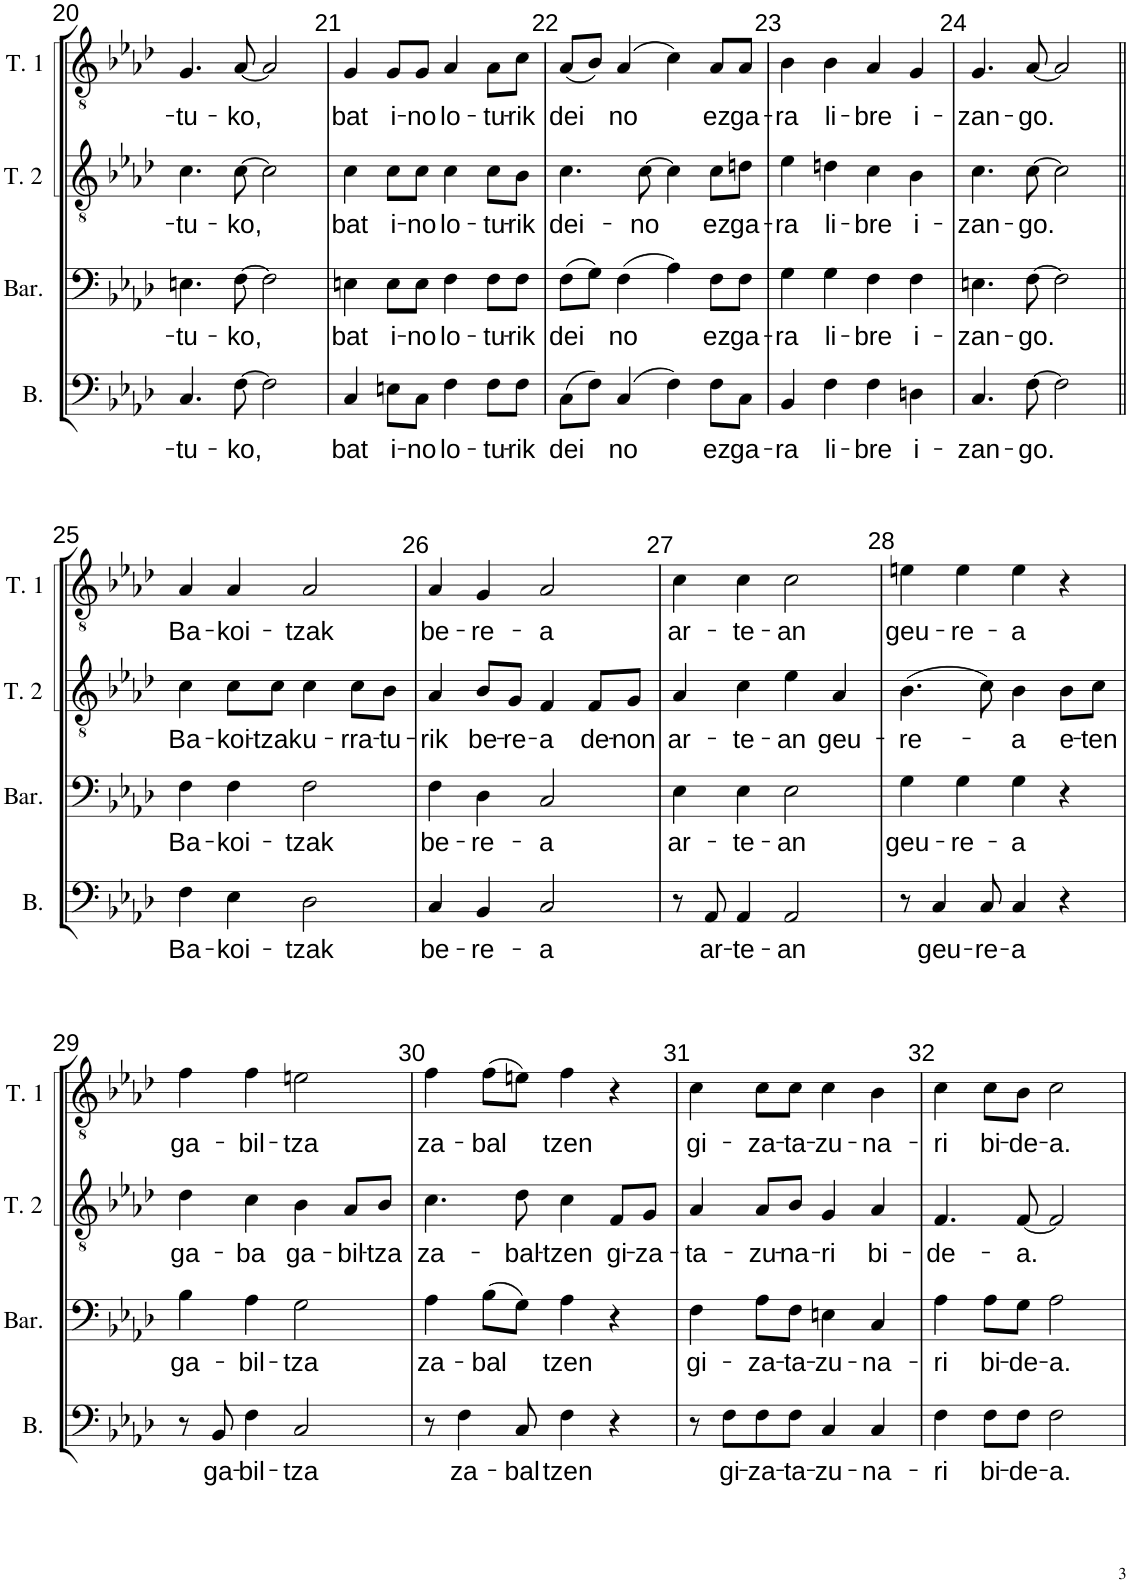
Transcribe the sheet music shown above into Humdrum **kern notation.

**kern	**text	**kern	**text	**kern	**text	**kern	**text
*part4	*part4	*part3	*part3	*part2	*part2	*part1	*part1
*staff4	*staff4	*staff3	*staff3	*staff2	*staff2	*staff1	*staff1
*I"Basse	*	*I"Baryton	*	*I"Ténor 2	*	*I"Ténor 1	*
*I'B.	*	*I'Bar.	*	*I'T. 2	*	*I'T. 1	*
!!LO:PB:g=z
*clefF4	*	*clefF4	*	*clefGv2	*	*clefGv2	*
*k[b-e-a-d-]	*	*k[b-e-a-d-]	*	*k[b-e-a-d-]	*	*k[b-e-a-d-]	*
*M4/4	*	*M4/4	*	*M4/4	*	*M4/4	*
=20	=20	=20	=20	=20	=20	=20	=20
!	!LO:LY:b	!	!LO:LY:b	!	!LO:LY:b	!	!LO:LY:b
4.C/	-tu-	4.En\	-tu-	4.c\	-tu-	4.G/	-tu-
!	!LO:LY:b	!	!LO:LY:b	!	!LO:LY:b	!	!LO:LY:b
[8F\	-ko,	[8F\	-ko,	[8c\	-ko,	[8A-/	-ko,
2F\]	.	2F\]	.	2c\]	.	2A-/]	.
=21	=21	=21	=21	=21	=21	=21	=21
!	!LO:LY:b	!	!LO:LY:b	!	!LO:LY:b	!	!LO:LY:b
4C/	bat	4En\	bat	4c\	bat	4G/	bat
!	!LO:LY:b	!	!LO:LY:b	!	!LO:LY:b	!	!LO:LY:b
8En\L	i-	8E\L	i-	8c\L	i-	8G/L	i-
!	!LO:LY:b	!	!LO:LY:b	!	!LO:LY:b	!	!LO:LY:b
8C\J	-no	8E\J	-no	8c\J	-no	8G/J	-no
!	!LO:LY:b	!	!LO:LY:b	!	!LO:LY:b	!	!LO:LY:b
4F\	lo-	4F\	lo-	4c\	lo-	4A-/	lo-
!	!LO:LY:b	!	!LO:LY:b	!	!LO:LY:b	!	!LO:LY:b
8F\L	-tu-	8F\L	-tu-	8c\L	-tu-	8A-\L	-tu-
!	!LO:LY:b	!	!LO:LY:b	!	!LO:LY:b	!	!LO:LY:b
8F\J	-rik	8F\J	-rik	8B-\J	-rik	8c\J	-rik
=22	=22	=22	=22	=22	=22	=22	=22
!	!LO:LY:b	!	!LO:LY:b	!	!LO:LY:b	!	!LO:LY:b
(8C\L	dei	(8F\L	dei	4.c\	dei-	(8A-/L	dei
8F\J)	.	8G\J)	.	.	.	8B-/J)	.
!	!LO:LY:b	!	!LO:LY:b	!	!	!	!LO:LY:b
(4C/	-no	(4F\	-no	.	.	(4A-/	-no
!	!	!	!	!	!LO:LY:b	!	!
.	.	.	.	[8c\	-no	.	.
4F\)	.	4A-\)	.	4c\]	.	4c\)	.
!	!LO:LY:b	!	!LO:LY:b	!	!LO:LY:b	!	!LO:LY:b
8F\L	ez	8F\L	ez	8c\L	ez	8A-/L	ez
!	!LO:LY:b	!	!LO:LY:b	!	!LO:LY:b	!	!LO:LY:b
8C\J	ga-	8F\J	ga-	8dn\J	ga-	8A-/J	ga-
=23	=23	=23	=23	=23	=23	=23	=23
!	!LO:LY:b	!	!LO:LY:b	!	!LO:LY:b	!	!LO:LY:b
4BB-/	-ra	4G\	-ra	4e-\	-ra	4B-\	-ra
!	!LO:LY:b	!	!LO:LY:b	!	!LO:LY:b	!	!LO:LY:b
4F\	li-	4G\	li-	4dn\	li-	4B-\	li-
!	!LO:LY:b	!	!LO:LY:b	!	!LO:LY:b	!	!LO:LY:b
4F\	-bre	4F\	-bre	4c\	-bre	4A-/	-bre
!	!LO:LY:b	!	!LO:LY:b	!	!LO:LY:b	!	!LO:LY:b
4Dn\	i-	4F\	i-	4B-\	i-	4G/	i-
=24	=24	=24	=24	=24	=24	=24	=24
!	!LO:LY:b	!	!LO:LY:b	!	!LO:LY:b	!	!LO:LY:b
4.C/	-zan-	4.En\	-zan-	4.c\	-zan-	4.G/	-zan-
!	!LO:LY:b	!	!LO:LY:b	!	!LO:LY:b	!	!LO:LY:b
[8F\	-go.	[8F\	-go.	[8c\	-go.	[8A-/	-go.
2F\]	.	2F\]	.	2c\]	.	2A-/]	.
!!LO:LB:g=z
=25||	=25||	=25||	=25||	=25||	=25||	=25||	=25||
!	!LO:LY:b	!	!LO:LY:b	!	!LO:LY:b	!	!LO:LY:b
4F\	Ba-	4F\	Ba-	4c\	Ba-	4A-/	Ba-
!	!LO:LY:b	!	!LO:LY:b	!	!LO:LY:b	!	!LO:LY:b
4E-\	-koi-	4F\	-koi-	8c\L	-koi-	4A-/	-koi-
!	!	!	!	!	!LO:LY:b	!	!
.	.	.	.	8c\J	-tzak	.	.
!	!LO:LY:b	!	!LO:LY:b	!	!LO:LY:b	!	!LO:LY:b
2D-\	-tzak	2F\	-tzak	4c\	u-	2A-/	-tzak
!	!	!	!	!	!LO:LY:b	!	!
.	.	.	.	8c\L	-rra-	.	.
!	!	!	!	!	!LO:LY:b	!	!
.	.	.	.	8B-\J	-tu-	.	.
=26	=26	=26	=26	=26	=26	=26	=26
!	!LO:LY:b	!	!LO:LY:b	!	!LO:LY:b	!	!LO:LY:b
4C/	be-	4F\	be-	4A-/	-rik	4A-/	be-
!	!LO:LY:b	!	!LO:LY:b	!	!LO:LY:b	!	!LO:LY:b
4BB-/	-re-	4D-\	-re-	8B-/L	be-	4G/	-re-
!	!	!	!	!	!LO:LY:b	!	!
.	.	.	.	8G/J	-re-	.	.
!	!LO:LY:b	!	!LO:LY:b	!	!LO:LY:b	!	!LO:LY:b
2C/	-a	2C/	-a	4F/	-a	2A-/	-a
!	!	!	!	!	!LO:LY:b	!	!
.	.	.	.	8F/L	de-	.	.
!	!	!	!	!	!LO:LY:b	!	!
.	.	.	.	8G/J	-non	.	.
=27	=27	=27	=27	=27	=27	=27	=27
!	!	!	!LO:LY:b	!	!LO:LY:b	!	!LO:LY:b
8r	.	4E-\	ar-	4A-/	ar-	4c\	ar-
!	!LO:LY:b	!	!	!	!	!	!
8AA-/	ar-	.	.	.	.	.	.
!	!LO:LY:b	!	!LO:LY:b	!	!LO:LY:b	!	!LO:LY:b
4AA-/	-te-	4E-\	-te-	4c\	-te-	4c\	-te-
!	!LO:LY:b	!	!LO:LY:b	!	!LO:LY:b	!	!LO:LY:b
2AA-/	-an	2E-\	-an	4e-\	-an	2c\	-an
!	!	!	!	!	!LO:LY:b	!	!
.	.	.	.	4A-/	geu-	.	.
=28	=28	=28	=28	=28	=28	=28	=28
!	!	!	!LO:LY:b	!	!LO:LY:b	!	!LO:LY:b
8r	.	4G\	geu-	(4.B-\	-re-	4en\	geu-
!	!LO:LY:b	!	!	!	!	!	!
4C/	geu-	.	.	.	.	.	.
!	!	!	!LO:LY:b	!	!	!	!LO:LY:b
.	.	4G\	-re-	.	.	4e\	-re-
!	!LO:LY:b	!	!	!	!	!	!
8C/	-re-	.	.	8c\)	.	.	.
!	!LO:LY:b	!	!LO:LY:b	!	!LO:LY:b	!	!LO:LY:b
4C/	-a	4G\	-a	4B-\	-a	4e\	-a
!	!	!	!	!	!LO:LY:b	!	!
4r	.	4r	.	8B-\L	e-	4r	.
!	!	!	!	!	!LO:LY:b	!	!
.	.	.	.	8c\J	-ten	.	.
!!LO:LB:g=z
=29	=29	=29	=29	=29	=29	=29	=29
!	!	!	!LO:LY:b	!	!LO:LY:b	!	!LO:LY:b
8r	.	4B-\	ga-	4d-\	ga-	4f\	ga-
!	!LO:LY:b	!	!	!	!	!	!
8BB-/	ga-	.	.	.	.	.	.
!	!LO:LY:b	!	!LO:LY:b	!	!LO:LY:b	!	!LO:LY:b
4F\	-bil-	4A-\	-bil-	4c\	-ba	4f\	-bil-
!	!LO:LY:b	!	!LO:LY:b	!	!LO:LY:b	!	!LO:LY:b
2C/	-tza	2G\	-tza	4B-\	ga-	2en\	-tza
!	!	!	!	!	!LO:LY:b	!	!
.	.	.	.	8A-/L	-bil-	.	.
!	!	!	!	!	!LO:LY:b	!	!
.	.	.	.	8B-/J	-tza	.	.
=30	=30	=30	=30	=30	=30	=30	=30
!	!	!	!LO:LY:b	!	!LO:LY:b	!	!LO:LY:b
8r	.	4A-\	za-	4.c\	za-	4f\	za-
!	!LO:LY:b	!	!	!	!	!	!
4F\	za-	.	.	.	.	.	.
!	!	!	!LO:LY:b	!	!	!	!LO:LY:b
.	.	(8B-\L	-bal	.	.	(8f\L	-bal
!	!LO:LY:b	!	!	!	!LO:LY:b	!	!
8C/	-bal	8G\J)	.	8d-\	-bal-	8en\J)	.
!	!LO:LY:b	!	!LO:LY:b	!	!LO:LY:b	!	!LO:LY:b
4F\	-tzen	4A-\	-tzen	4c\	-tzen	4f\	-tzen
!	!	!	!	!	!LO:LY:b	!	!
4r	.	4r	.	8F/L	gi-	4r	.
!	!	!	!	!	!LO:LY:b	!	!
.	.	.	.	8G/J	-za-	.	.
=31	=31	=31	=31	=31	=31	=31	=31
!	!	!	!LO:LY:b	!	!LO:LY:b	!	!LO:LY:b
8r	.	4F\	gi-	4A-/	-ta-	4c\	gi-
!	!LO:LY:b	!	!	!	!	!	!
8F\L	gi-	.	.	.	.	.	.
!	!LO:LY:b	!	!LO:LY:b	!	!LO:LY:b	!	!LO:LY:b
8F\	-za-	8A-\L	-za-	8A-/L	-zu-	8c\L	-za-
!	!LO:LY:b	!	!LO:LY:b	!	!LO:LY:b	!	!LO:LY:b
8F\J	-ta-	8F\J	-ta-	8B-/J	-na-	8c\J	-ta-
!	!LO:LY:b	!	!LO:LY:b	!	!LO:LY:b	!	!LO:LY:b
4C/	-zu-	4En\	-zu-	4G/	-ri	4c\	-zu-
!	!LO:LY:b	!	!LO:LY:b	!	!LO:LY:b	!	!LO:LY:b
4C/	-na-	4C/	-na-	4A-/	bi-	4B-\	-na-
=32	=32	=32	=32	=32	=32	=32	=32
!	!LO:LY:b	!	!LO:LY:b	!	!LO:LY:b	!	!LO:LY:b
4F\	-ri	4A-\	-ri	4.F/	-de-	4c\	-ri
!	!LO:LY:b	!	!LO:LY:b	!	!	!	!LO:LY:b
8F\L	bi-	8A-\L	bi-	.	.	8c\L	bi-
!	!LO:LY:b	!	!LO:LY:b	!	!LO:LY:b	!	!LO:LY:b
8F\J	-de-	8G\J	-de-	[8F/	-a.	8B-\J	-de-
!	!LO:LY:b	!	!LO:LY:b	!	!	!	!LO:LY:b
2F\	-a.	2A-\	-a.	2F/]	.	2c\	-a.
=	=	=	=	=	=	=	=
*-	*-	*-	*-	*-	*-	*-	*-
